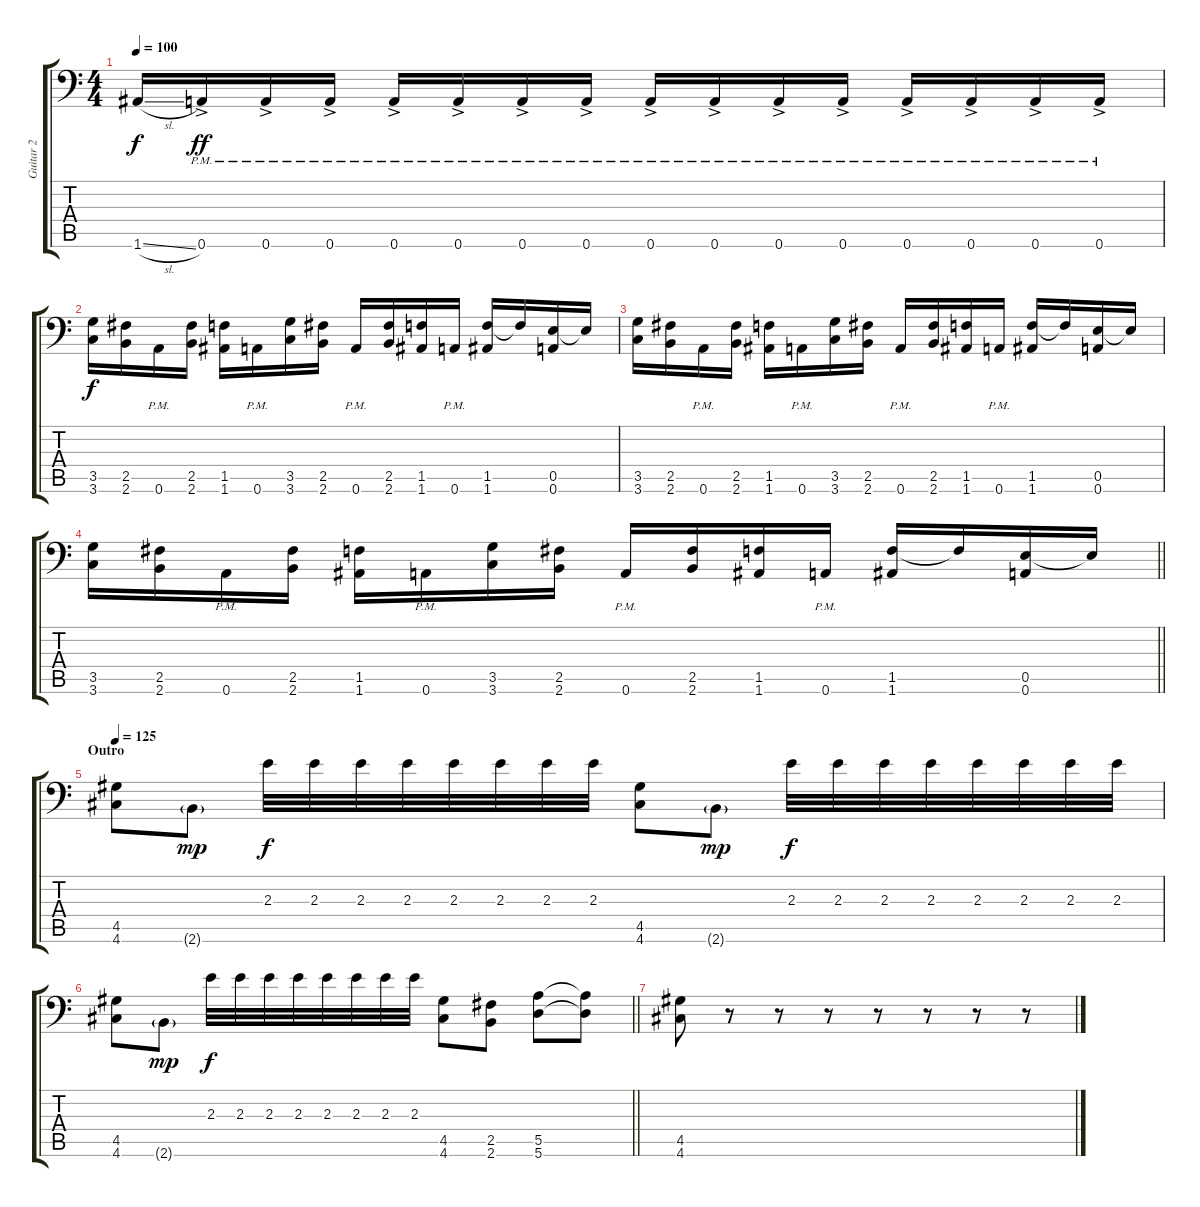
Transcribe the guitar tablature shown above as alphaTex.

\track ("Guitar 2" "Guitar 2") {instrument distortionguitar}
\staff {score tabs}
\tuning (B3 Gb3 D3 A2 E2 A1) {hide}
\ts (4 4)
\tempo 100
\clef f4
\ks c
1.6{sl}.16{dy f} 0.6{ac pm}.16{dy ff} 0.6{ac pm}.16 0.6{ac pm}.16 0.6{ac pm}.16 0.6{ac pm}.16 0.6{ac pm}.16 0.6{ac pm}.16 0.6{ac pm}.16 0.6{ac pm}.16 0.6{ac pm}.16 0.6{ac pm}.16 0.6{ac pm}.16 0.6{ac pm}.16 0.6{ac pm}.16 0.6{ac pm}.16 |
(3.5 3.6).16{dy f} (2.5 2.6).16 0.6{pm}.16 (2.5 2.6).16 (1.5 1.6).16 0.6{pm}.16 (3.5 3.6).16 (2.5 2.6).16 0.6{pm}.16 (2.5 2.6).16 (1.5 1.6).16 0.6{pm}.16 (1.5 1.6).16 1.5{t}.16 (0.5 0.6).16 0.5{t}.16 |
(3.5 3.6).16 (2.5 2.6).16 0.6{pm}.16 (2.5 2.6).16 (1.5 1.6).16 0.6{pm}.16 (3.5 3.6).16 (2.5 2.6).16 0.6{pm}.16 (2.5 2.6).16 (1.5 1.6).16 0.6{pm}.16 (1.5 1.6).16 1.5{t}.16 (0.5 0.6).16 0.5{t}.16 |
\barLineRight lightlight
(3.5 3.6).16 (2.5 2.6).16 0.6{pm}.16 (2.5 2.6).16 (1.5 1.6).16 0.6{pm}.16 (3.5 3.6).16 (2.5 2.6).16 0.6{pm}.16 (2.5 2.6).16 (1.5 1.6).16 0.6{pm}.16 (1.5 1.6).16 1.5{t}.16 (0.5 0.6).16 0.5{t}.16 |
\section ("" "Outro")
\tempo 125
(4.5 4.6).8 2.6{g}.8{dy mp} 2.3.32{dy f} 2.3.32 2.3.32 2.3.32 2.3.32 2.3.32 2.3.32 2.3.32 (4.5 4.6).8 2.6{g}.8{dy mp} 2.3.32{dy f} 2.3.32 2.3.32 2.3.32 2.3.32 2.3.32 2.3.32 2.3.32 |
\barLineRight lightlight
(4.5 4.6).8 2.6{g}.8{dy mp} 2.3.32{dy f} 2.3.32 2.3.32 2.3.32 2.3.32 2.3.32 2.3.32 2.3.32 (4.5 4.6).8 (2.5 2.6).8 (5.5 5.6).8 (5.5{t} 5.6{t}).8 |
(4.5 4.6).8 r.8 r.8 r.8 r.8 r.8 r.8 r.8
